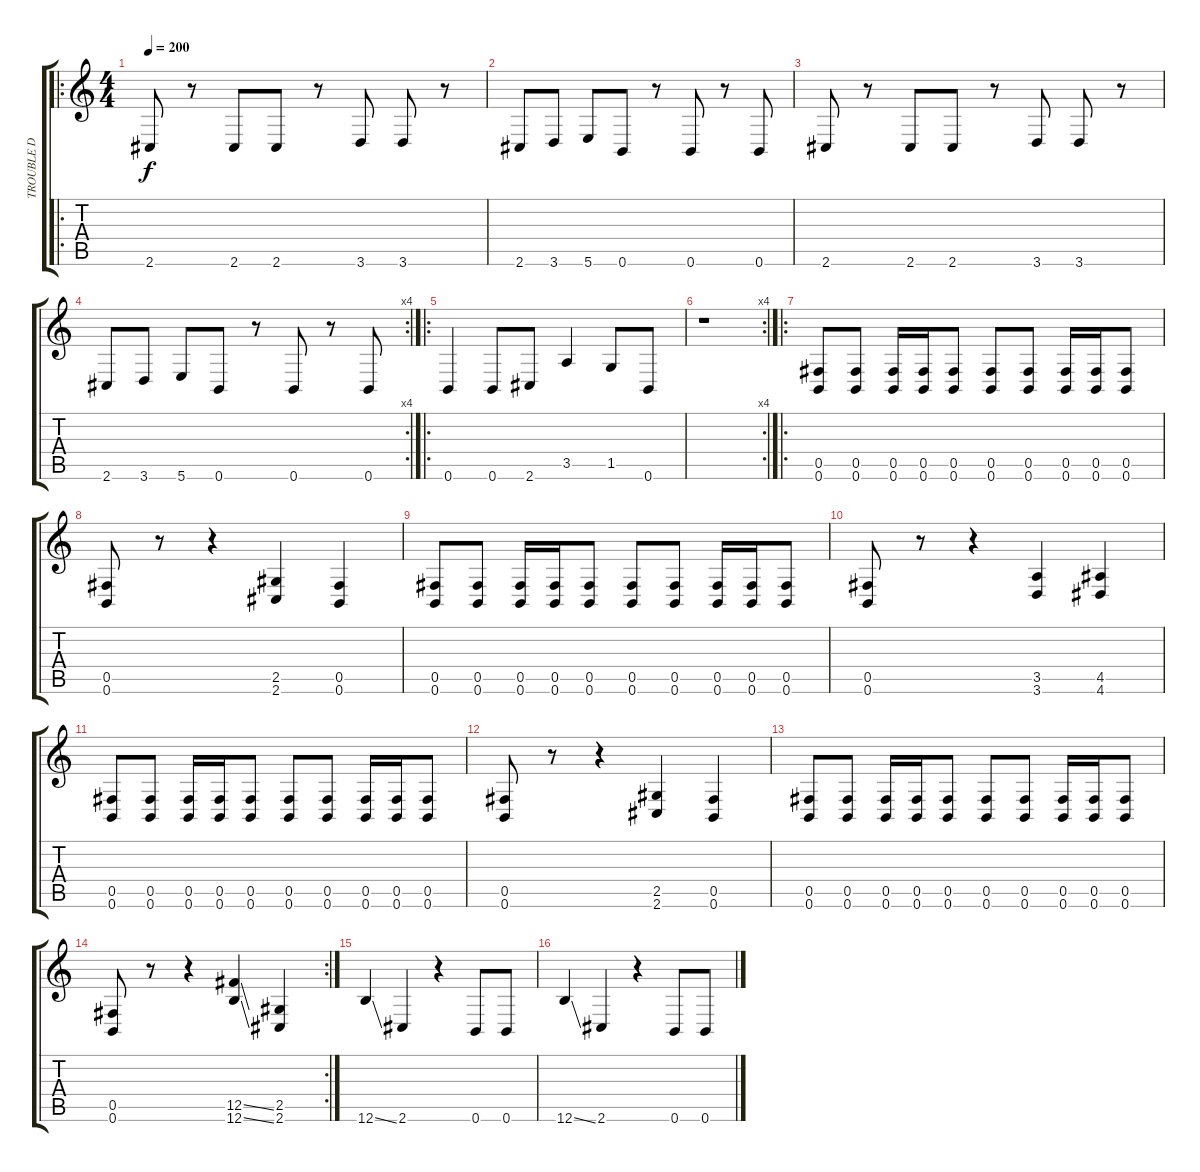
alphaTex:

\track ("TROUBLE D" "TROUBLE D") {instrument electricbassfinger}
\staff {score tabs}
\tuning (Db4 Ab3 E3 B2 Gb2 B1) {hide}
\ro
\ts (4 4)
\tempo 200
\clef g2
\ks c
2.6.8{dy f} r.8 2.6.8 2.6.8 r.8 3.6.8 3.6.8 r.8 |
2.6.8 3.6.8 5.6.8 0.6.8 r.8 0.6.8 r.8 0.6.8 |
2.6.8 r.8 2.6.8 2.6.8 r.8 3.6.8 3.6.8 r.8 |
\rc 4
2.6.8 3.6.8 5.6.8 0.6.8 r.8 0.6.8 r.8 0.6.8 |
\ro
0.6.4 0.6.8 2.6.8 3.5.4 1.5.8 0.6.8 |
\rc 4
r.1 |
\ro
(0.5 0.6).8 (0.5 0.6).8 (0.5 0.6).16 (0.5 0.6).16 (0.5 0.6).8 (0.5 0.6).8 (0.5 0.6).8 (0.5 0.6).16 (0.5 0.6).16 (0.5 0.6).8 |
(0.5 0.6).8 r.8 r.4 (2.5 2.6).4 (0.5 0.6).4 |
(0.5 0.6).8 (0.5 0.6).8 (0.5 0.6).16 (0.5 0.6).16 (0.5 0.6).8 (0.5 0.6).8 (0.5 0.6).8 (0.5 0.6).16 (0.5 0.6).16 (0.5 0.6).8 |
(0.5 0.6).8 r.8 r.4 (3.5 3.6).4 (4.5 4.6).4 |
(0.5 0.6).8 (0.5 0.6).8 (0.5 0.6).16 (0.5 0.6).16 (0.5 0.6).8 (0.5 0.6).8 (0.5 0.6).8 (0.5 0.6).16 (0.5 0.6).16 (0.5 0.6).8 |
(0.5 0.6).8 r.8 r.4 (2.5 2.6).4 (0.5 0.6).4 |
(0.5 0.6).8 (0.5 0.6).8 (0.5 0.6).16 (0.5 0.6).16 (0.5 0.6).8 (0.5 0.6).8 (0.5 0.6).8 (0.5 0.6).16 (0.5 0.6).16 (0.5 0.6).8 |
\rc 2
(0.5 0.6).8 r.8 r.4 (12.5{ss} 12.6{ss}).4 (2.5 2.6).4 |
12.6{ss}.4 2.6.4 r.4 0.6.8 0.6.8 |
12.6{ss}.4 2.6.4 r.4 0.6.8 0.6.8
